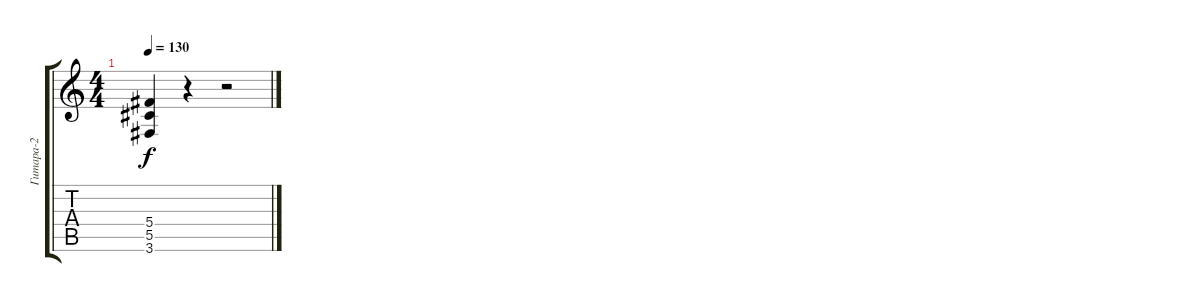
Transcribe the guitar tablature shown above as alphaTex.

\track ("Гитара-2" "Гитара-2") {instrument electricguitarclean}
\staff {score tabs}
\tuning (Eb4 Bb3 Gb3 Db3 Ab2 Eb2) {hide}
\ts (4 4)
\tempo 130
\clef g2
\ks c
(5.4{t} 5.5{t} 3.6{t}).4{dy f} r.4 r.2
